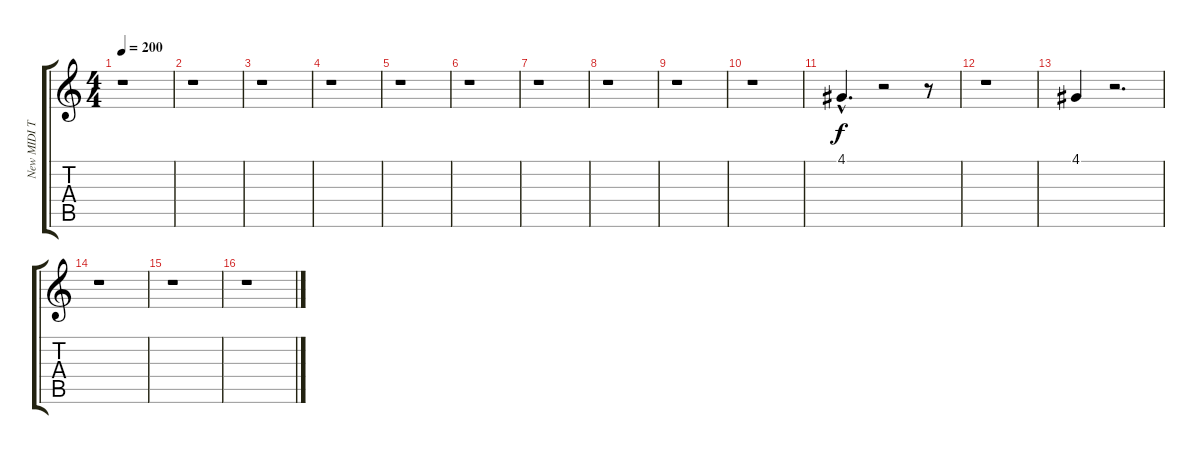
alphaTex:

\track ("New MIDI Track" "New MIDI T") {instrument tubularbells}
\staff {score tabs}
\tuning (E4 B3 G3 D3 A2 E2) {hide}
\ts (4 4)
\tempo 200
\clef g2
\ks c
r.1{dy f} |
r.1 |
r.1 |
r.1 |
r.1 |
r.1 |
r.1 |
r.1 |
r.1 |
r.1 |
4.1{hac}.4{d} r.2 r.8 |
r.1 |
4.1.4 r.2{d} |
r.1 |
r.1 |
r.1
